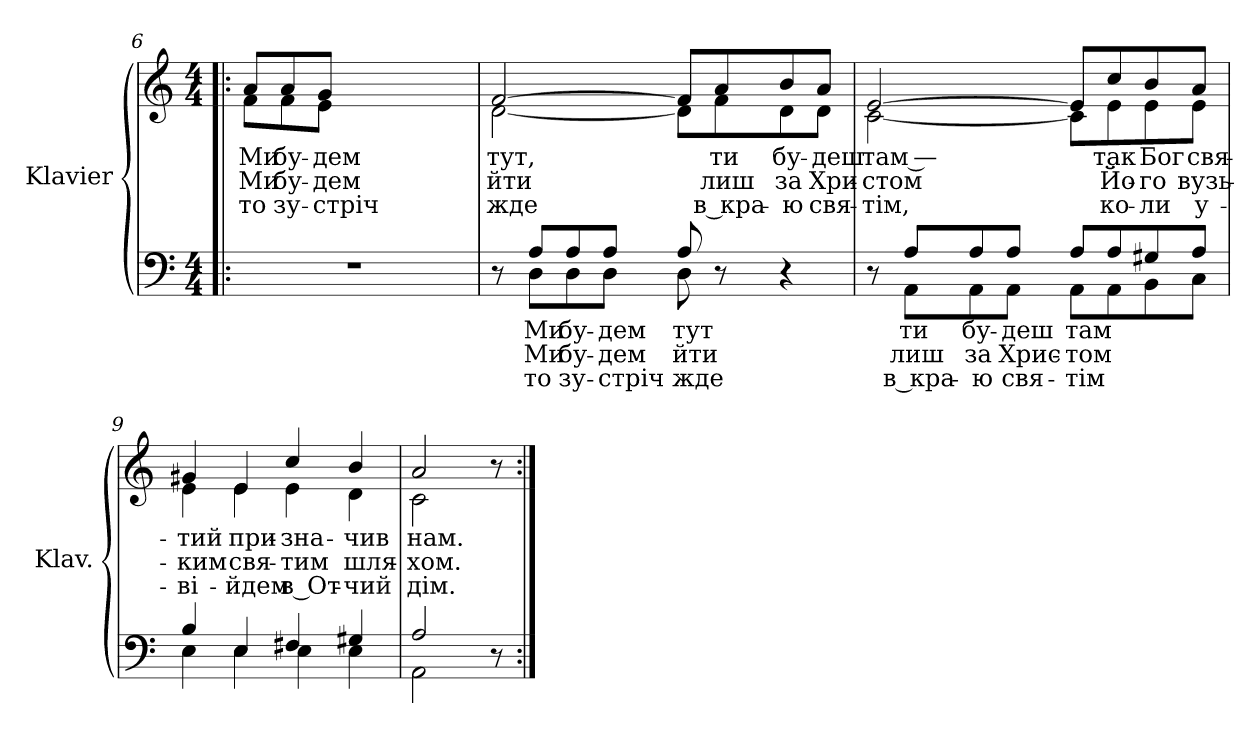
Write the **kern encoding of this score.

**kern	**text	**text	**text	**kern	**text	**text	**text
*part2	*part2	*part2	*part2	*part1	*part1	*part1	*part1
*staff2	*staff2	*staff2	*staff2	*staff1	*staff1	*staff1	*staff1
*I"Klavier	*	*	*	*I"Klavier	*	*	*
*I'Klav.	*	*	*	*I'Klav.	*	*	*
*clefF4	*	*	*	*clefG2	*	*	*
*k[]	*	*	*	*k[]	*	*	*
*C:	*	*	*	*C:	*	*	*
*M4/4	*	*	*	*M4/4	*	*	*
=6!|:	=6!|:	=6!|:	=6!|:	=6!|:	=6!|:	=6!|:	=6!|:
!LO:N:vis=1	!	!	!	!	!	!	!
!	!	!	!	!	!LO:LY:b:color=#000000	!LO:LY:b:color=#000000	!LO:LY:b:color=#000000
*	*	*	*	*^	*	*	*
1r	.	.	.	8ai/L	8fi\L	Ми	Ми	то
!	!	!	!	!	!	!LO:LY:b:color=#000000	!LO:LY:b:color=#000000	!LO:LY:b:color=#000000
.	.	.	.	8ai/	8fi\	бу-	бу-	зу-
!	!	!	!	!	!	!LO:LY:b:color=#000000	!LO:LY:b:color=#000000	!LO:LY:b:color=#000000
.	.	.	.	8gi/J	8ei\J	-дем	-дем	-стріч
.	.	.	.	2ryy	2ryy	.	.	.
.	.	.	.	8ryy	8ryy	.	.	.
=7	=7	=7	=7	=7	=7	=7	=7	=7
*^	*	*	*	*	*	*	*	*
!	!	!	!	!	!	!	!LO:LY:b:color=#000000	!LO:LY:b:color=#000000	!LO:LY:b:color=#000000
8r	8ryy	.	.	.	[>2fi/	[<2di\	тут,	йти	жде
!	!	!LO:LY:a:color=#000000	!LO:LY:a:color=#000000	!LO:LY:a:color=#000000	!	!	!	!	!
8Ai/L	8Di\L	Ми	Ми	то	.	.	.	.	.
!	!	!LO:LY:a:color=#000000	!LO:LY:a:color=#000000	!LO:LY:a:color=#000000	!	!	!	!	!
8Ai/	8Di\	бу-	бу-	зу-	.	.	.	.	.
!	!	!LO:LY:a:color=#000000	!LO:LY:a:color=#000000	!LO:LY:a:color=#000000	!	!	!	!	!
8Ai/J	8Di\J	-дем	-дем	-стріч	.	.	.	.	.
!	!	!LO:LY:a:color=#000000	!LO:LY:a:color=#000000	!LO:LY:a:color=#000000	!	!	!	!	!
8Ai/	8Di\	тут	йти	жде	8fi/L]	8di\L]	.	.	.
!	!	!	!	!	!	!	!LO:LY:b:color=#000000	!LO:LY:b:color=#000000	!LO:LY:b:color=#000000
8r	4.ryy	.	.	.	8ai/	8fi\	ти	лиш	в кра-
!	!	!	!	!	!	!	!LO:LY:b:color=#000000	!LO:LY:b:color=#000000	!LO:LY:b:color=#000000
4r	.	.	.	.	8bi/	8di\	бу-	за	-ю
!	!	!	!	!	!	!	!LO:LY:b:color=#000000	!LO:LY:b:color=#000000	!LO:LY:b:color=#000000
.	.	.	.	.	8ai/J	8di\J	-деш	Хри-	свя-
!!LO:LB:g=z	!!
=8	=8	=8	=8	=8	=8	=8	=8	=8	=8
!	!	!	!	!	!	!	!LO:LY:b:color=#000000	!LO:LY:b:color=#000000	!LO:LY:b:color=#000000
8r	8ryy	.	.	.	[>2ei/	[<2ci\	там —	-стом	-тім,
!	!	!LO:LY:a:color=#000000	!LO:LY:a:color=#000000	!LO:LY:a:color=#000000	!	!	!	!	!
8Ai/L	8AAi\L	ти	лиш	в кра-	.	.	.	.	.
!	!	!LO:LY:a:color=#000000	!LO:LY:a:color=#000000	!LO:LY:a:color=#000000	!	!	!	!	!
8Ai/	8AAi\	бу-	за	-ю	.	.	.	.	.
!	!	!LO:LY:a:color=#000000	!LO:LY:a:color=#000000	!LO:LY:a:color=#000000	!	!	!	!	!
8Ai/J	8AAi\J	-деш	Хрис-	свя-	.	.	.	.	.
!	!	!LO:LY:a:color=#000000	!LO:LY:a:color=#000000	!LO:LY:a:color=#000000	!	!	!	!	!
8Ai/L	8AAi\L	там	-том	-тім	8ei/L]	8ci\L]	.	.	.
!	!	!	!	!	!	!	!LO:LY:b:color=#000000	!LO:LY:b:color=#000000	!LO:LY:b:color=#000000
8Ai/	8AAi\	.	.	.	8cci/	8ei\	так	Йо-	ко-
!	!	!	!	!	!	!	!LO:LY:b:color=#000000	!LO:LY:b:color=#000000	!LO:LY:b:color=#000000
8G#Xi/	8BBi\	.	.	.	8bi/	8ei\	Бог	-го	-ли
!	!	!	!	!	!	!	!LO:LY:b:color=#000000	!LO:LY:b:color=#000000	!LO:LY:b:color=#000000
8Ai/J	8Ci\J	.	.	.	8ai/J	8ei\J	свя-	вузь-	у-
=9	=9	=9	=9	=9	=9	=9	=9	=9	=9
!	!	!	!	!	!	!	!LO:LY:b:color=#000000	!LO:LY:b:color=#000000	!LO:LY:b:color=#000000
4Bi/	4Ei\	.	.	.	4g#Xi/	4ei\	-тий	-ким	-ві-
!	!	!	!	!	!	!	!LO:LY:b:color=#000000	!LO:LY:b:color=#000000	!LO:LY:b:color=#000000
4Ei/	4Ei\	.	.	.	4ei/	4ei\	при-	свя-	-йдем
!	!	!	!	!	!	!	!LO:LY:b:color=#000000	!LO:LY:b:color=#000000	!LO:LY:b:color=#000000
4F#Xi/	4Ei\	.	.	.	4cci/	4ei\	-зна-	-тим	в От-
!	!	!	!	!	!	!	!LO:LY:b:color=#000000	!LO:LY:b:color=#000000	!LO:LY:b:color=#000000
4G#Xi/	4Ei\	.	.	.	4bi/	4di\	-чив	шля-	-чий
=10	=10	=10	=10	=10	=10	=10	=10	=10	=10
!	!	!	!	!	!	!	!LO:LY:b:color=#000000	!LO:LY:b:color=#000000	!LO:LY:b:color=#000000
2Ai/	2AAi\	.	.	.	2ai/	2ci\	нам.	-хом.	дім.
8r	8ryy	.	.	.	8r	8ryy	.	.	.
*v	*v	*	*	*	*	*	*	*	*
*	*	*	*	*v	*v	*	*	*
=:|!	=:|!	=:|!	=:|!	=:|!	=:|!	=:|!	=:|!
*-	*-	*-	*-	*-	*-	*-	*-
